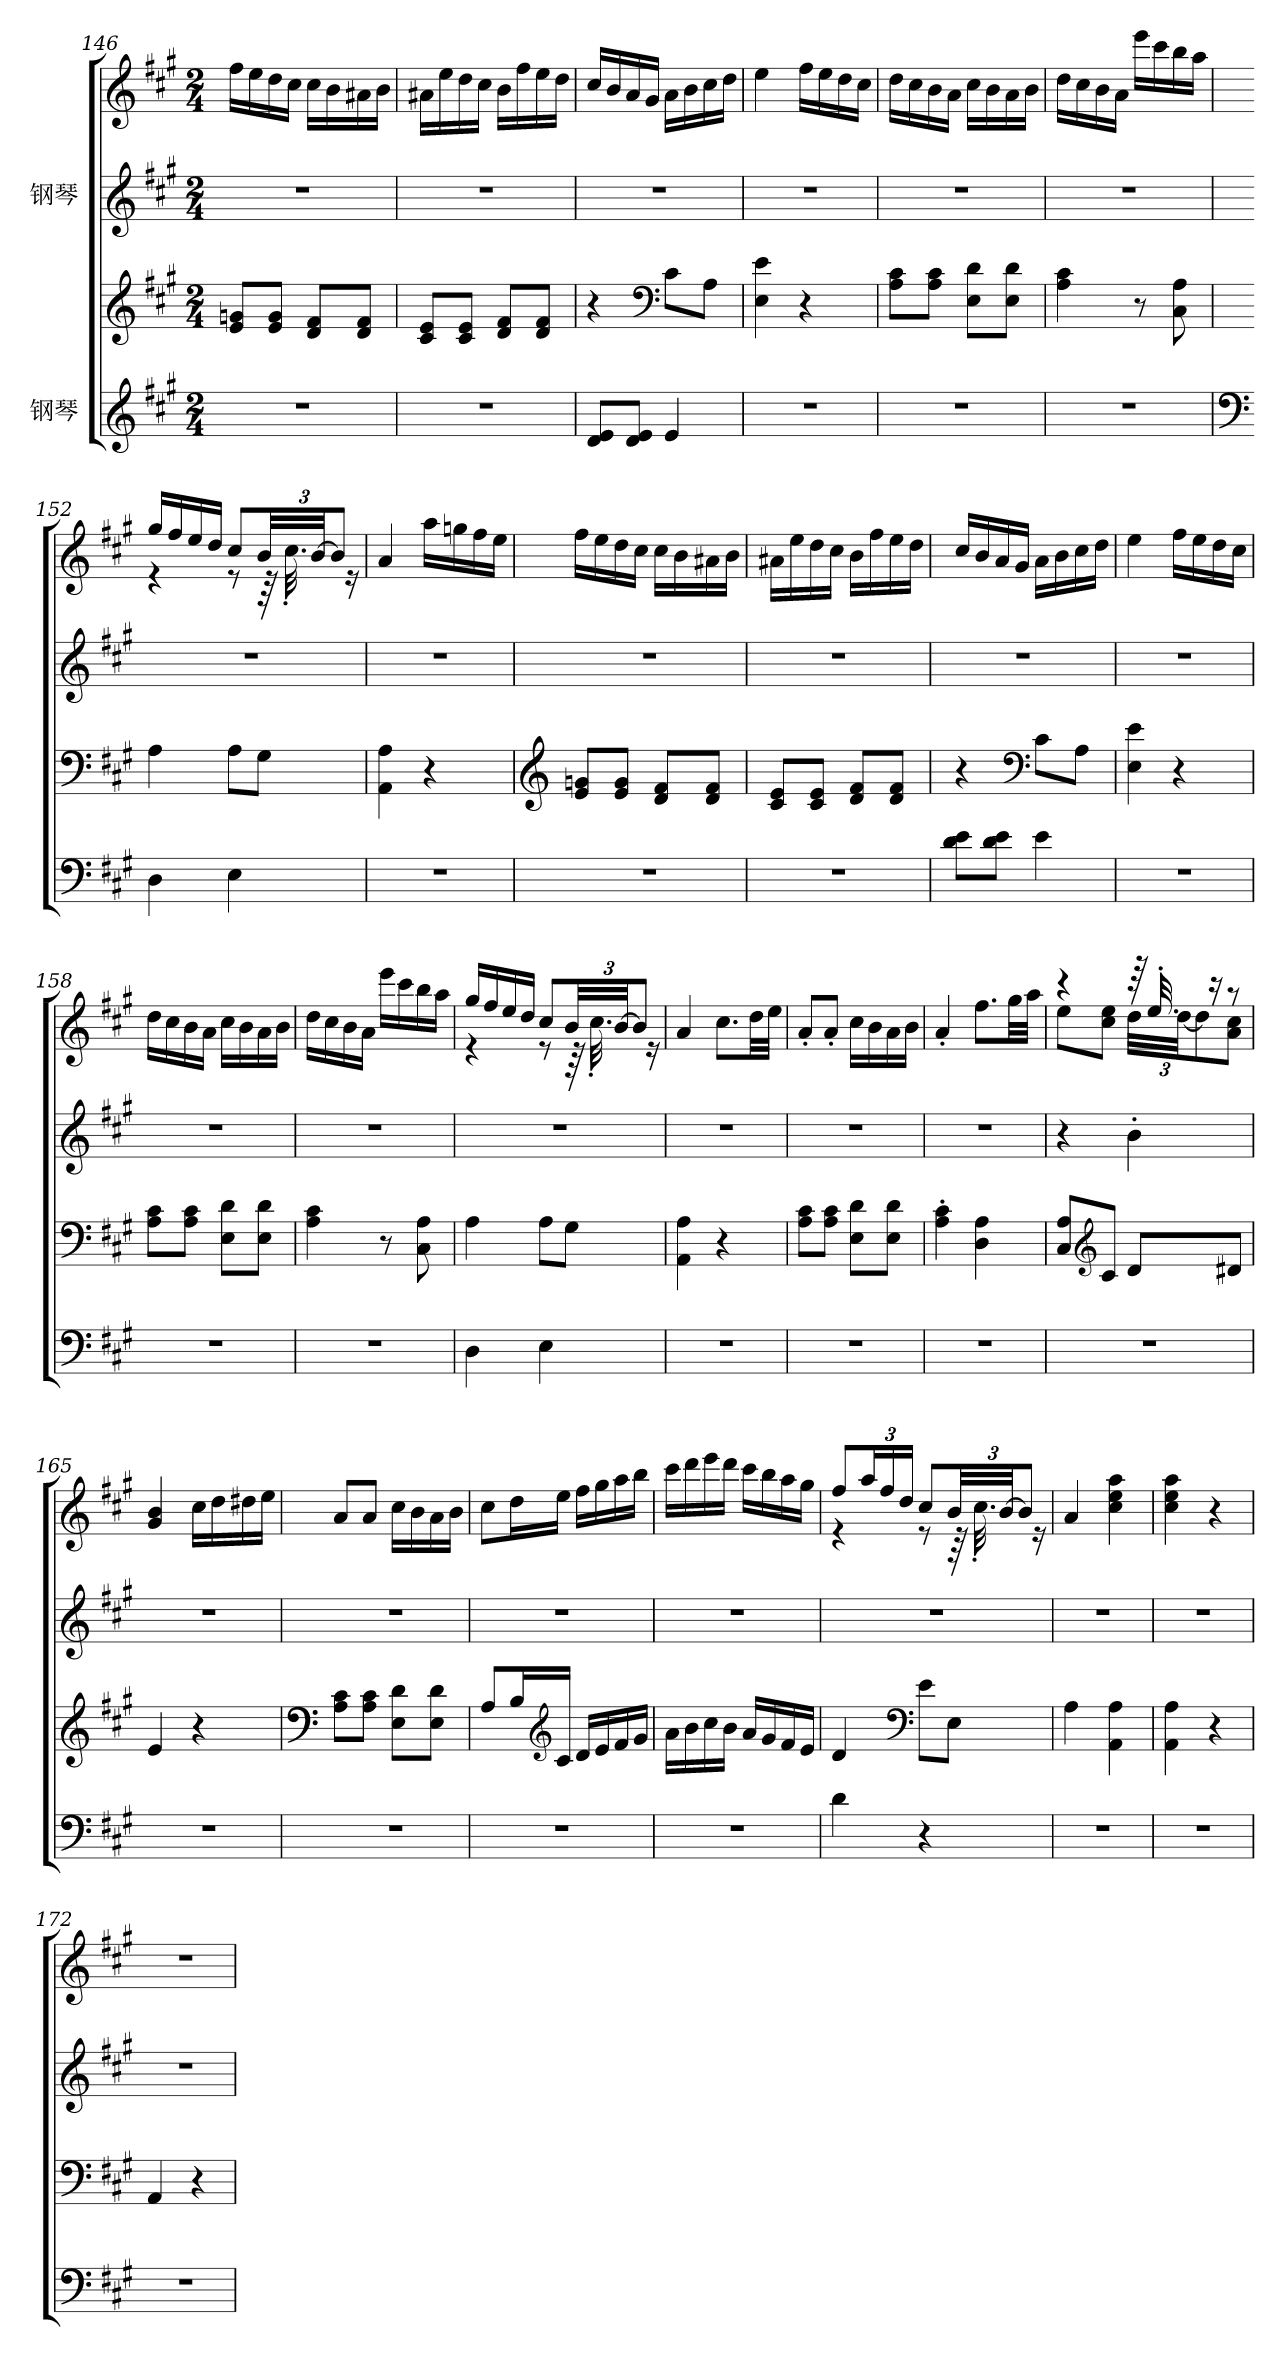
**kern	**kern	**kern	**kern
*part2	*part2	*part1	*part1
*staff4	*staff3	*staff2	*staff1
*I"钢琴	*	*I"钢琴	*
!!LO:PB:g=z
*clefG2	*clefG2	*clefG2	*clefG2
*k[f#c#g#]	*k[f#c#g#]	*k[f#c#g#]	*k[f#c#g#]
*M2/4	*M2/4	*M2/4	*M2/4
=146	=146	=146	=146
2r	8e/ 8gn/L	2r	16ff#\LL
.	.	.	16ee\
.	8e/ 8g/J	.	16dd\
.	.	.	16cc#\JJ
.	8d/ 8f#/L	.	16cc#\LL
.	.	.	16b\
.	8d/ 8f#/J	.	16a#X\
.	.	.	16b\JJ
=147	=147	=147	=147
2r	8c#/ 8e/L	2r	16a#X\LL
.	.	.	16ee\
.	8c#/ 8e/J	.	16dd\
.	.	.	16cc#\JJ
.	8d/ 8f#/L	.	16b\LL
.	.	.	16ff#\
.	8d/ 8f#/J	.	16ee\
.	.	.	16dd\JJ
=148	=148	=148	=148
8d/ 8e/L	4r	2r	16cc#/LL
.	.	.	16b/
8d/ 8e/J	.	.	16a/
.	.	.	16g#/JJ
*	*clefF4	*	*
4e/	8c#\L	.	16a\LL
.	.	.	16b\
.	8A\J	.	16cc#\
.	.	.	16dd\JJ
=149	=149	=149	=149
2r	4E\ 4e\	2r	4ee\
.	4r	.	16ff#\LL
.	.	.	16ee\
.	.	.	16dd\
.	.	.	16cc#\JJ
!!LO:LB:g=z
=150	=150	=150	=150
2r	8A\ 8c#\L	2r	16dd\LL
.	.	.	16cc#\
.	8A\ 8c#\J	.	16b\
.	.	.	16a\JJ
.	8E\ 8d\L	.	16cc#\LL
.	.	.	16b\
.	8E\ 8d\J	.	16a\
.	.	.	16b\JJ
=151	=151	=151	=151
2r	4A\ 4c#\	2r	16dd\LL
.	.	.	16cc#\
.	.	.	16b\
.	.	.	16a\JJ
.	8r	.	16eee\LL
.	.	.	16ccc#\
.	8C#\ 8A\	.	16bb\
.	.	.	16aa\JJ
=152	=152	=152	=152
*clefF4	*	*	*
*	*	*	*^
4D\	4A\	2r	16gg#/LL	4r
.	.	.	16ff#/	.
.	.	.	16ee/	.
.	.	.	16dd/JJ	.
4E\	8A\L	.	8cc#/L	8r
*	*	*	*Xbrackettup	*
.	8G#\J	.	48b/LL	64r
.	.	.	.	32.cc#'\
.	.	.	[48b/JJ	.
.	.	.	12b/J]	.
.	.	.	.	16r
*	*	*	*v	*v
=153	=153	=153	=153
2r	4AA\ 4A\	2r	4a/
.	4r	.	16aa\LL
.	.	.	16ggn\
.	.	.	16ff#\
.	.	.	16ee\JJ
!!LO:LB:g=z
=154	=154	=154	=154
*	*clefG2	*	*
2r	8e/ 8gn/L	2r	16ff#\LL
.	.	.	16ee\
.	8e/ 8g/J	.	16dd\
.	.	.	16cc#\JJ
.	8d/ 8f#/L	.	16cc#\LL
.	.	.	16b\
.	8d/ 8f#/J	.	16a#X\
.	.	.	16b\JJ
=155	=155	=155	=155
2r	8c#/ 8e/L	2r	16a#X\LL
.	.	.	16ee\
.	8c#/ 8e/J	.	16dd\
.	.	.	16cc#\JJ
.	8d/ 8f#/L	.	16b\LL
.	.	.	16ff#\
.	8d/ 8f#/J	.	16ee\
.	.	.	16dd\JJ
=156	=156	=156	=156
8d\ 8e\L	4r	2r	16cc#/LL
.	.	.	16b/
8d\ 8e\J	.	.	16a/
.	.	.	16g#/JJ
*	*clefF4	*	*
4e\	8c#\L	.	16a\LL
.	.	.	16b\
.	8A\J	.	16cc#\
.	.	.	16dd\JJ
=157	=157	=157	=157
2r	4E\ 4e\	2r	4ee\
.	4r	.	16ff#\LL
.	.	.	16ee\
.	.	.	16dd\
.	.	.	16cc#\JJ
!!LO:PB:g=z
=158	=158	=158	=158
2r	8A\ 8c#\L	2r	16dd\LL
.	.	.	16cc#\
.	8A\ 8c#\J	.	16b\
.	.	.	16a\JJ
.	8E\ 8d\L	.	16cc#\LL
.	.	.	16b\
.	8E\ 8d\J	.	16a\
.	.	.	16b\JJ
=159	=159	=159	=159
2r	4A\ 4c#\	2r	16dd\LL
.	.	.	16cc#\
.	.	.	16b\
.	.	.	16a\JJ
.	8r	.	16eee\LL
.	.	.	16ccc#\
.	8C#\ 8A\	.	16bb\
.	.	.	16aa\JJ
=160	=160	=160	=160
*	*	*	*^
4D\	4A\	2r	16gg#/LL	4r
.	.	.	16ff#/	.
.	.	.	16ee/	.
.	.	.	16dd/JJ	.
4E\	8A\L	.	8cc#/L	8r
.	8G#\J	.	48b/LL	64r
.	.	.	.	32.cc#'\
.	.	.	[48b/JJ	.
.	.	.	12b/J]	.
.	.	.	.	16r
*	*	*	*v	*v
=161	=161	=161	=161
2r	4AA\ 4A\	2r	4a/
.	4r	.	8.cc#\L
.	.	.	32dd\LL
.	.	.	32ee\JJJ
!!LO:LB:g=z
=162	=162	=162	=162
2r	8A\ 8c#\L	2r	8a'/L
.	8A\ 8c#\J	.	8a'/J
.	8E\ 8d\L	.	16cc#\LL
.	.	.	16b\
.	8E\ 8d\J	.	16a\
.	.	.	16b\JJ
=163	=163	=163	=163
2r	4A\' 4c#\'	2r	4a'/
.	4D\ 4A\	.	8.ff#\L
.	.	.	32gg#\LL
.	.	.	32aa\JJJ
=164	=164	=164	=164
*	*	*	*^
2r	8C#/ 8A/L	4r	4r	8ee\L
*	*clefG2	*	*	*
.	8c#/J	.	.	8cc#\ 8ee\J
.	8d/L	4b'\	64r	48dd\LLL
.	.	.	32.ee'/	.
.	.	.	.	[48dd\JJ
.	.	.	.	12dd\]
.	.	.	16r	.
.	8d#X/J	.	8r	8a\ 8cc#\J
*	*	*	*v	*v
=165	=165	=165	=165
2r	4e/	2r	4g#/ 4b/
.	4r	.	16cc#\LL
.	.	.	16dd\
.	.	.	16dd#X\
.	.	.	16ee\JJ
=166	=166	=166	=166
*	*clefF4	*	*
2r	8A\ 8c#\L	2r	8a/L
.	8A\ 8c#\J	.	8a/J
.	8E\ 8d\L	.	16cc#\LL
.	.	.	16b\
.	8E\ 8d\J	.	16a\
.	.	.	16b\JJ
!!LO:LB:g=z
=167	=167	=167	=167
2r	8A/L	2r	8cc#\L
.	16B/L	.	16dd\L
*	*clefG2	*	*
.	16c#/JJ	.	16ee\JJ
.	16d/LL	.	16ff#\LL
.	16e/	.	16gg#\
.	16f#/	.	16aa\
.	16g#/JJ	.	16bb\JJ
=168	=168	=168	=168
2r	16a\LL	2r	16ccc#\LL
.	16b\	.	16ddd\
.	16cc#\	.	16eee\
.	16b\JJ	.	16ddd\JJ
.	16a/LL	.	16ccc#\LL
.	16g#/	.	16bb\
.	16f#/	.	16aa\
.	16e/JJ	.	16gg#\JJ
=169	=169	=169	=169
*	*	*	*^
4d\	4d/	2r	8ff#/L	4r
.	.	.	24aa/L	.
.	.	.	24ff#/	.
.	.	.	24dd/JJ	.
*	*clefF4	*	*	*
4r	8e\L	.	8cc#/L	8r
.	8E\J	.	48b/LL	64r
.	.	.	.	32.cc#'\
.	.	.	[48b/JJ	.
.	.	.	12b/J]	.
.	.	.	.	16r
*	*	*	*v	*v
=170	=170	=170	=170
*	*	*	*MM94
2r	4A\	2r	4a/
.	4AA\ 4A\	.	4cc#\ 4ee\ 4aa\
=171	=171	=171	=171
*	*	*	*MM80
2r	4AA\ 4A\	2r	4cc#\ 4ee\ 4aa\
.	4r	.	4r
!!LO:PB:g=z
=172	=172	=172	=172
2r	4AA/	2r	2r
.	4r	.	.
=	=	=	=
*-	*-	*-	*-
